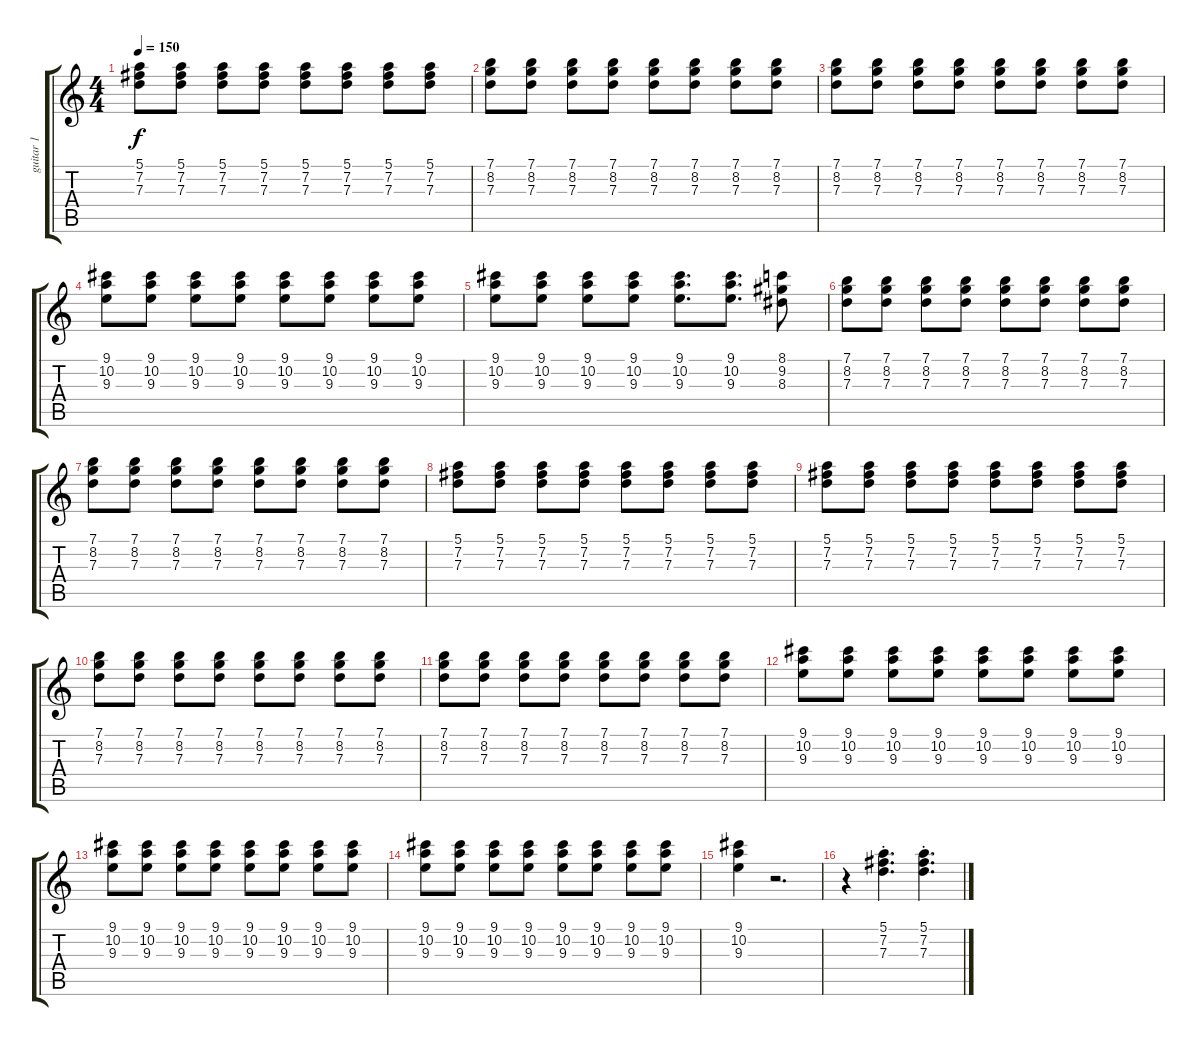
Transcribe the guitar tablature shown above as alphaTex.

\track ("guitar 1" "guitar 1") {instrument electricguitarclean}
\staff {score tabs}
\tuning (E4 B3 G3 D3 A2 E2) {hide}
\ts (4 4)
\tempo 150
\clef g2
\ks c
(5.1 7.2 7.3).8{dy f} (5.1 7.2 7.3).8 (5.1 7.2 7.3).8 (5.1 7.2 7.3).8 (5.1 7.2 7.3).8 (5.1 7.2 7.3).8 (5.1 7.2 7.3).8 (5.1 7.2 7.3).8 |
(7.1 8.2 7.3).8 (7.1 8.2 7.3).8 (7.1 8.2 7.3).8 (7.1 8.2 7.3).8 (7.1 8.2 7.3).8 (7.1 8.2 7.3).8 (7.1 8.2 7.3).8 (7.1 8.2 7.3).8 |
(7.1 8.2 7.3).8 (7.1 8.2 7.3).8 (7.1 8.2 7.3).8 (7.1 8.2 7.3).8 (7.1 8.2 7.3).8 (7.1 8.2 7.3).8 (7.1 8.2 7.3).8 (7.1 8.2 7.3).8 |
(9.1 10.2 9.3).8 (9.1 10.2 9.3).8 (9.1 10.2 9.3).8 (9.1 10.2 9.3).8 (9.1 10.2 9.3).8 (9.1 10.2 9.3).8 (9.1 10.2 9.3).8 (9.1 10.2 9.3).8 |
(9.1 10.2 9.3).8 (9.1 10.2 9.3).8 (9.1 10.2 9.3).8 (9.1 10.2 9.3).8 (9.1 10.2 9.3).8{d} (9.1 10.2 9.3).8{d} (8.1 9.2 8.3).8 |
(7.1 8.2 7.3).8 (7.1 8.2 7.3).8 (7.1 8.2 7.3).8 (7.1 8.2 7.3).8 (7.1 8.2 7.3).8 (7.1 8.2 7.3).8 (7.1 8.2 7.3).8 (7.1 8.2 7.3).8 |
(7.1 8.2 7.3).8 (7.1 8.2 7.3).8 (7.1 8.2 7.3).8 (7.1 8.2 7.3).8 (7.1 8.2 7.3).8 (7.1 8.2 7.3).8 (7.1 8.2 7.3).8 (7.1 8.2 7.3).8 |
(5.1 7.2 7.3).8 (5.1 7.2 7.3).8 (5.1 7.2 7.3).8 (5.1 7.2 7.3).8 (5.1 7.2 7.3).8 (5.1 7.2 7.3).8 (5.1 7.2 7.3).8 (5.1 7.2 7.3).8 |
(5.1 7.2 7.3).8 (5.1 7.2 7.3).8 (5.1 7.2 7.3).8 (5.1 7.2 7.3).8 (5.1 7.2 7.3).8 (5.1 7.2 7.3).8 (5.1 7.2 7.3).8 (5.1 7.2 7.3).8 |
(7.1 8.2 7.3).8 (7.1 8.2 7.3).8 (7.1 8.2 7.3).8 (7.1 8.2 7.3).8 (7.1 8.2 7.3).8 (7.1 8.2 7.3).8 (7.1 8.2 7.3).8 (7.1 8.2 7.3).8 |
(7.1 8.2 7.3).8 (7.1 8.2 7.3).8 (7.1 8.2 7.3).8 (7.1 8.2 7.3).8 (7.1 8.2 7.3).8 (7.1 8.2 7.3).8 (7.1 8.2 7.3).8 (7.1 8.2 7.3).8 |
(9.1 10.2 9.3).8 (9.1 10.2 9.3).8 (9.1 10.2 9.3).8 (9.1 10.2 9.3).8 (9.1 10.2 9.3).8 (9.1 10.2 9.3).8 (9.1 10.2 9.3).8 (9.1 10.2 9.3).8 |
(9.1 10.2 9.3).8 (9.1 10.2 9.3).8 (9.1 10.2 9.3).8 (9.1 10.2 9.3).8 (9.1 10.2 9.3).8 (9.1 10.2 9.3).8 (9.1 10.2 9.3).8 (9.1 10.2 9.3).8 |
(9.1 10.2 9.3).8 (9.1 10.2 9.3).8 (9.1 10.2 9.3).8 (9.1 10.2 9.3).8 (9.1 10.2 9.3).8 (9.1 10.2 9.3).8 (9.1 10.2 9.3).8 (9.1 10.2 9.3).8 |
(9.1 10.2 9.3).4 r.2{d} |
r.4 (5.1{st} 7.2{st} 7.3{st}).4{d} (5.1{st} 7.2{st} 7.3{st}).4{d}
